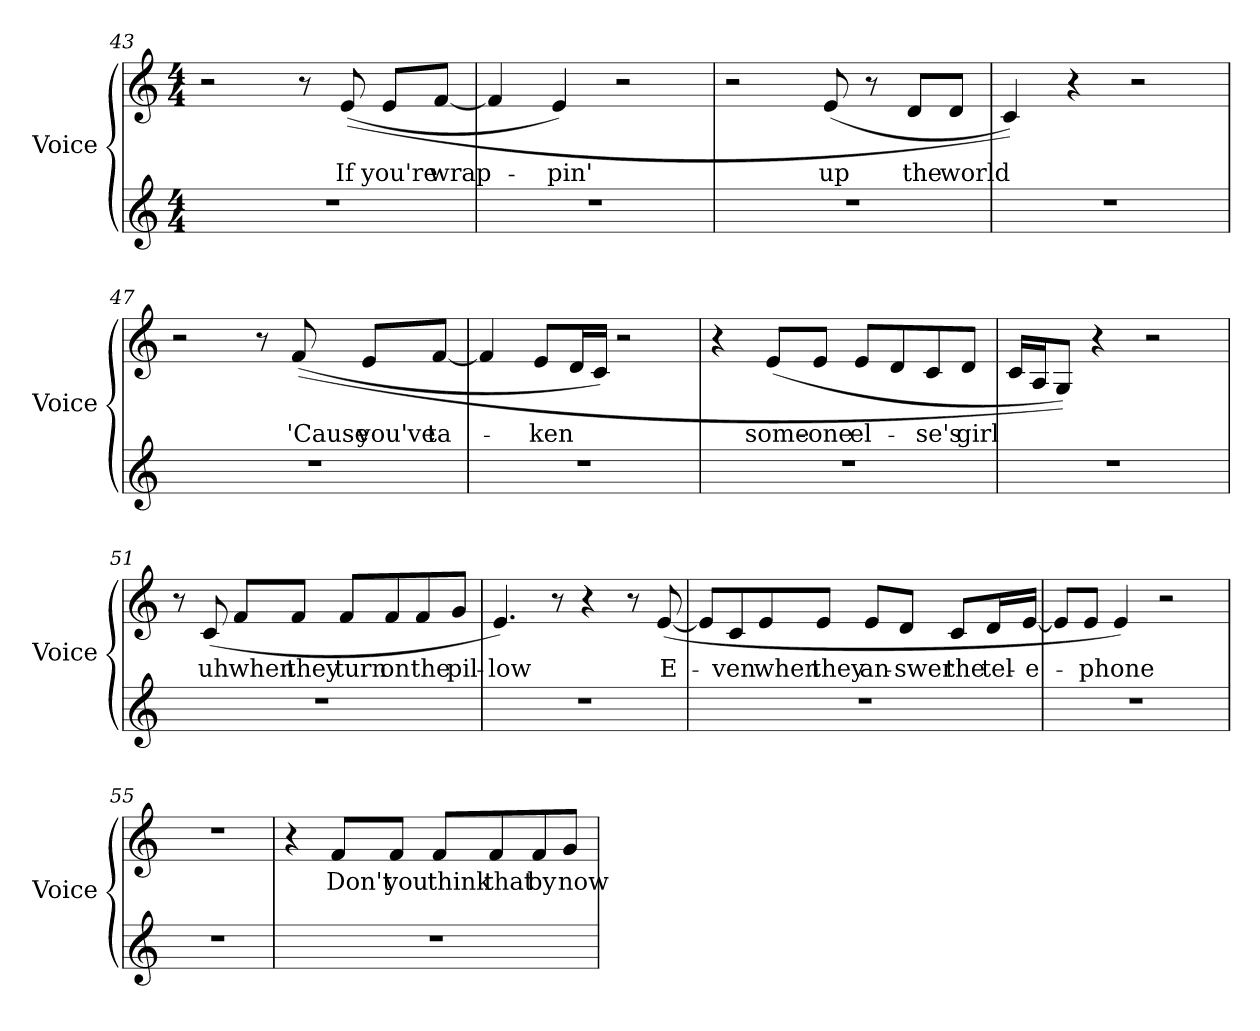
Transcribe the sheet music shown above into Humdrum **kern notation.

**kern	**kern	**text
*part2	*part1	*part1
*staff2	*staff1	*staff1
*I"Voice	*I"Voice	*
*I'Voice	*I'Voice	*
*clefG2	*clefG2	*
*k[]	*k[]	*
*C:	*C:	*
*M4/4	*M4/4	*
=43	=43	=43
1r	2r	.
.	8r	.
!	!	!LO:LY:b:color=#000000
.	((8ei/	If
!	!	!LO:LY:b:color=#000000
.	8ei/L	you're
!	!	!LO:LY:b:color=#000000
.	[8fi/J	wrap-
=44	=44	=44
1r	4fi/]	.
!	!	!LO:LY:b:color=#000000
.	4ei/)	-pin'
.	2r	.
=45	=45	=45
1r	2r	.
!	!	!LO:LY:b:color=#000000
.	(8ei/	up
.	8r	.
!	!	!LO:LY:b:color=#000000
.	8di/L	the
!	!	!LO:LY:b:color=#000000
.	8di/J	world
=46	=46	=46
1r	4ci/))	.
.	4r	.
.	2r	.
!!LO:PB:g=z
=47	=47	=47
1r	2r	.
.	8r	.
!	!	!LO:LY:b:color=#000000
.	((8fi/	'Cause
!	!	!LO:LY:b:color=#000000
.	8ei/L	you've
!	!	!LO:LY:b:color=#000000
.	[8fi/J	ta-
=48	=48	=48
1r	4fi/]	.
!	!	!LO:LY:b:color=#000000
.	8ei/L	-ken
.	16di/L	.
.	16ci/JJ)	.
.	2r	.
=49	=49	=49
1r	4r	.
!	!	!LO:LY:b:color=#000000
.	(8ei/L	some-
!	!	!LO:LY:b:color=#000000
.	8ei/J	-one
!	!	!LO:LY:b:color=#000000
.	8ei/L	el-
.	8di/	.
!	!	!LO:LY:b:color=#000000
.	8ci/	-se's
!	!	!LO:LY:b:color=#000000
.	8di/J	girl
=50	=50	=50
1r	16ci/LL	.
.	16Ai/J	.
.	8Gi/J))	.
.	4r	.
.	2r	.
!!LO:LB:g=z
=51	=51	=51
1r	8r	.
!	!	!LO:LY:b:color=#000000
.	(8ci/	uh
!	!	!LO:LY:b:color=#000000
.	8fi/L	when
!	!	!LO:LY:b:color=#000000
.	8fi/J	they
!	!	!LO:LY:b:color=#000000
.	8fi/L	turn
!	!	!LO:LY:b:color=#000000
.	8fi/	on
!	!	!LO:LY:b:color=#000000
.	8fi/	the
!	!	!LO:LY:b:color=#000000
.	8gi/J	pil-
=52	=52	=52
!	!	!LO:LY:b:color=#000000
1r	4.ei/)	-low
.	8r	.
.	4r	.
.	8r	.
!	!	!LO:LY:b:color=#000000
.	([8ei/	E-
=53	=53	=53
1r	8ei/L]	.
!	!	!LO:LY:b:color=#000000
.	8ci/	-ven
!	!	!LO:LY:b:color=#000000
.	8ei/	when
!	!	!LO:LY:b:color=#000000
.	8ei/J	they
!	!	!LO:LY:b:color=#000000
.	8ei/L	an-
!	!	!LO:LY:b:color=#000000
.	8di/J	-swer
!	!	!LO:LY:b:color=#000000
.	8ci/L	the
!	!	!LO:LY:b:color=#000000
.	16di/L	tel-
!	!	!LO:LY:b:color=#000000
.	[16ei/JJ	-e-
!!LO:LB:g=z
=54	=54	=54
1r	8ei/L]	.
!	!	!LO:LY:b:color=#000000
.	8ei/J	-phone
.	4ei/)	.
.	2r	.
=55	=55	=55
1r	1r	.
=56	=56	=56
1r	4r	.
!	!	!LO:LY:b:color=#000000
.	8fi/L	Don't
!	!	!LO:LY:b:color=#000000
.	8fi/J	you
!	!	!LO:LY:b:color=#000000
.	8fi/L	think
!	!	!LO:LY:b:color=#000000
.	8fi/	that
!	!	!LO:LY:b:color=#000000
.	8fi/	by
!	!	!LO:LY:b:color=#000000
.	8gi/J	now
=	=	=
*-	*-	*-
